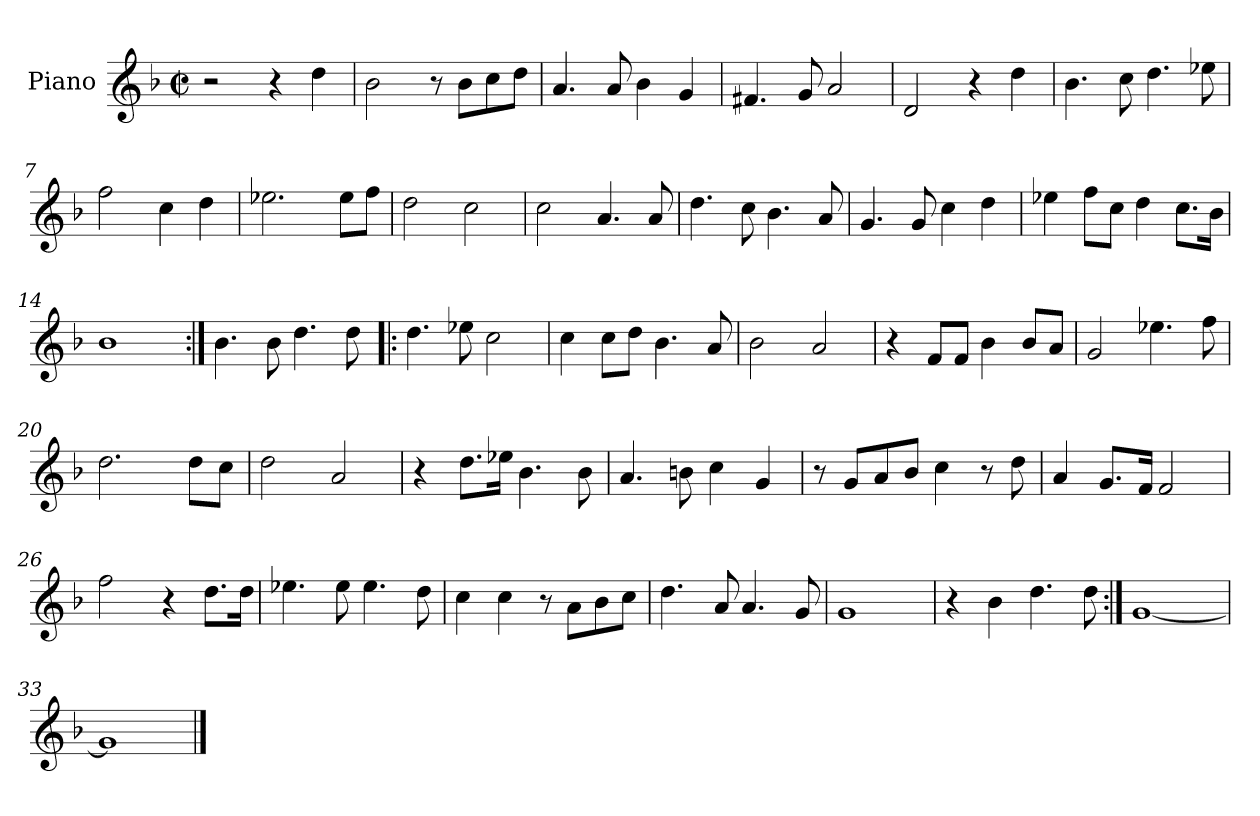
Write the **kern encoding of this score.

**kern
*part1
*staff1
*I"Piano
*I'Pno.
*clefG2
*k[b-]
*M2/2
*met(c|)
=1
2r
4r
4dd\
=2
2b-\
8r
8b-\L
8cc\
8dd\J
=3
4.a/
8a/
4b-\
4g/
=4
4.f#X/
8g/
2a/
=5
2d/
4r
4dd\
=6
4.b-\
8cc\
4.dd\
8ee-X\
=7
2ff\
4cc\
4dd\
=8
2.ee-X\
8ee-\L
8ff\J
!!LO:LB:g=z
=9
2dd\
2cc\
=10
2cc\
4.a/
8a/
=11
4.dd\
8cc\
4.b-\
8a/
=12
4.g/
8g/
4cc\
4dd\
=13
4ee-X\
8ff\L
8cc\J
4dd\
8.cc\L
16b-\Jk
=14
1b-
=14X1:|!
4.b-\
8b-\
4.dd\
8dd\
=15!|:
4.dd\
8ee-X\
2cc\
!!LO:LB:g=z
=16
4cc\
8cc\L
8dd\J
4.b-\
8a/
=17
2b-\
2a/
=18
4r
8f/L
8f/J
4b-\
8b-/L
8a/J
=19
2g/
4.ee-X\
8ff\
=20
2.dd\
8dd\L
8cc\J
=21
2dd\
2a/
=22
4r
8.dd\L
16ee-X\Jk
4.b-\
8b-\
=23
4.a/
8bn\
4cc\
4g/
!!LO:LB:g=z
=24
8r
8g/L
8a/
8b-/J
4cc\
8r
8dd\
=25
4a/
8.g/L
16f/Jk
2f/
=26
2ff\
4r
8.dd\L
16dd\Jk
=27
4.ee-X\
8ee-\
4.ee-\
8dd\
=28
4cc\
4cc\
8r
8a\L
8b-\
8cc\J
=29
4.dd\
8a/
4.a/
8g/
=30
1g
=31
4r
4b-\
4.dd\
8dd\
!!LO:LB:g=z
=32:|!
[1g
!!LO:LB:g=z
=33
1g]
==
*-
